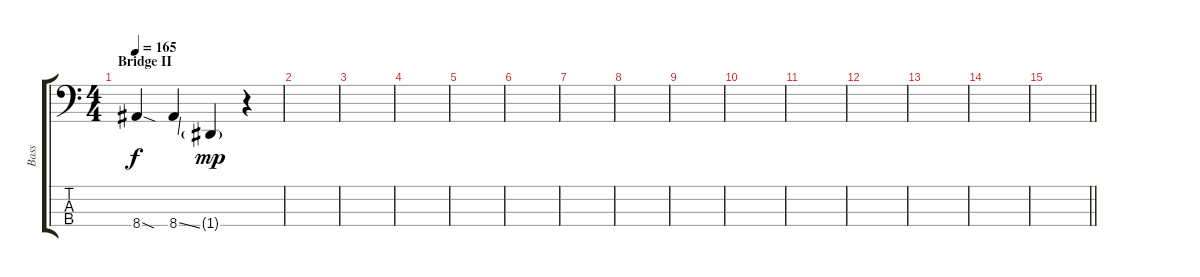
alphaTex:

\track ("Bass" "Bass") {instrument electricbassfinger}
\staff {score tabs}
\tuning (G2 D2 A1 D1) {hide}
\ts (4 4)
\section ("" "Bridge II")
\tempo 165
\clef f4
\ks c
8.4{sod}.4{dy f} 8.4{ss}.4 1.4{g}.4{dy mp} r.4 |
|
|
|
|
|
|
|
|
|
|
|
|
|
\barLineRight lightlight
